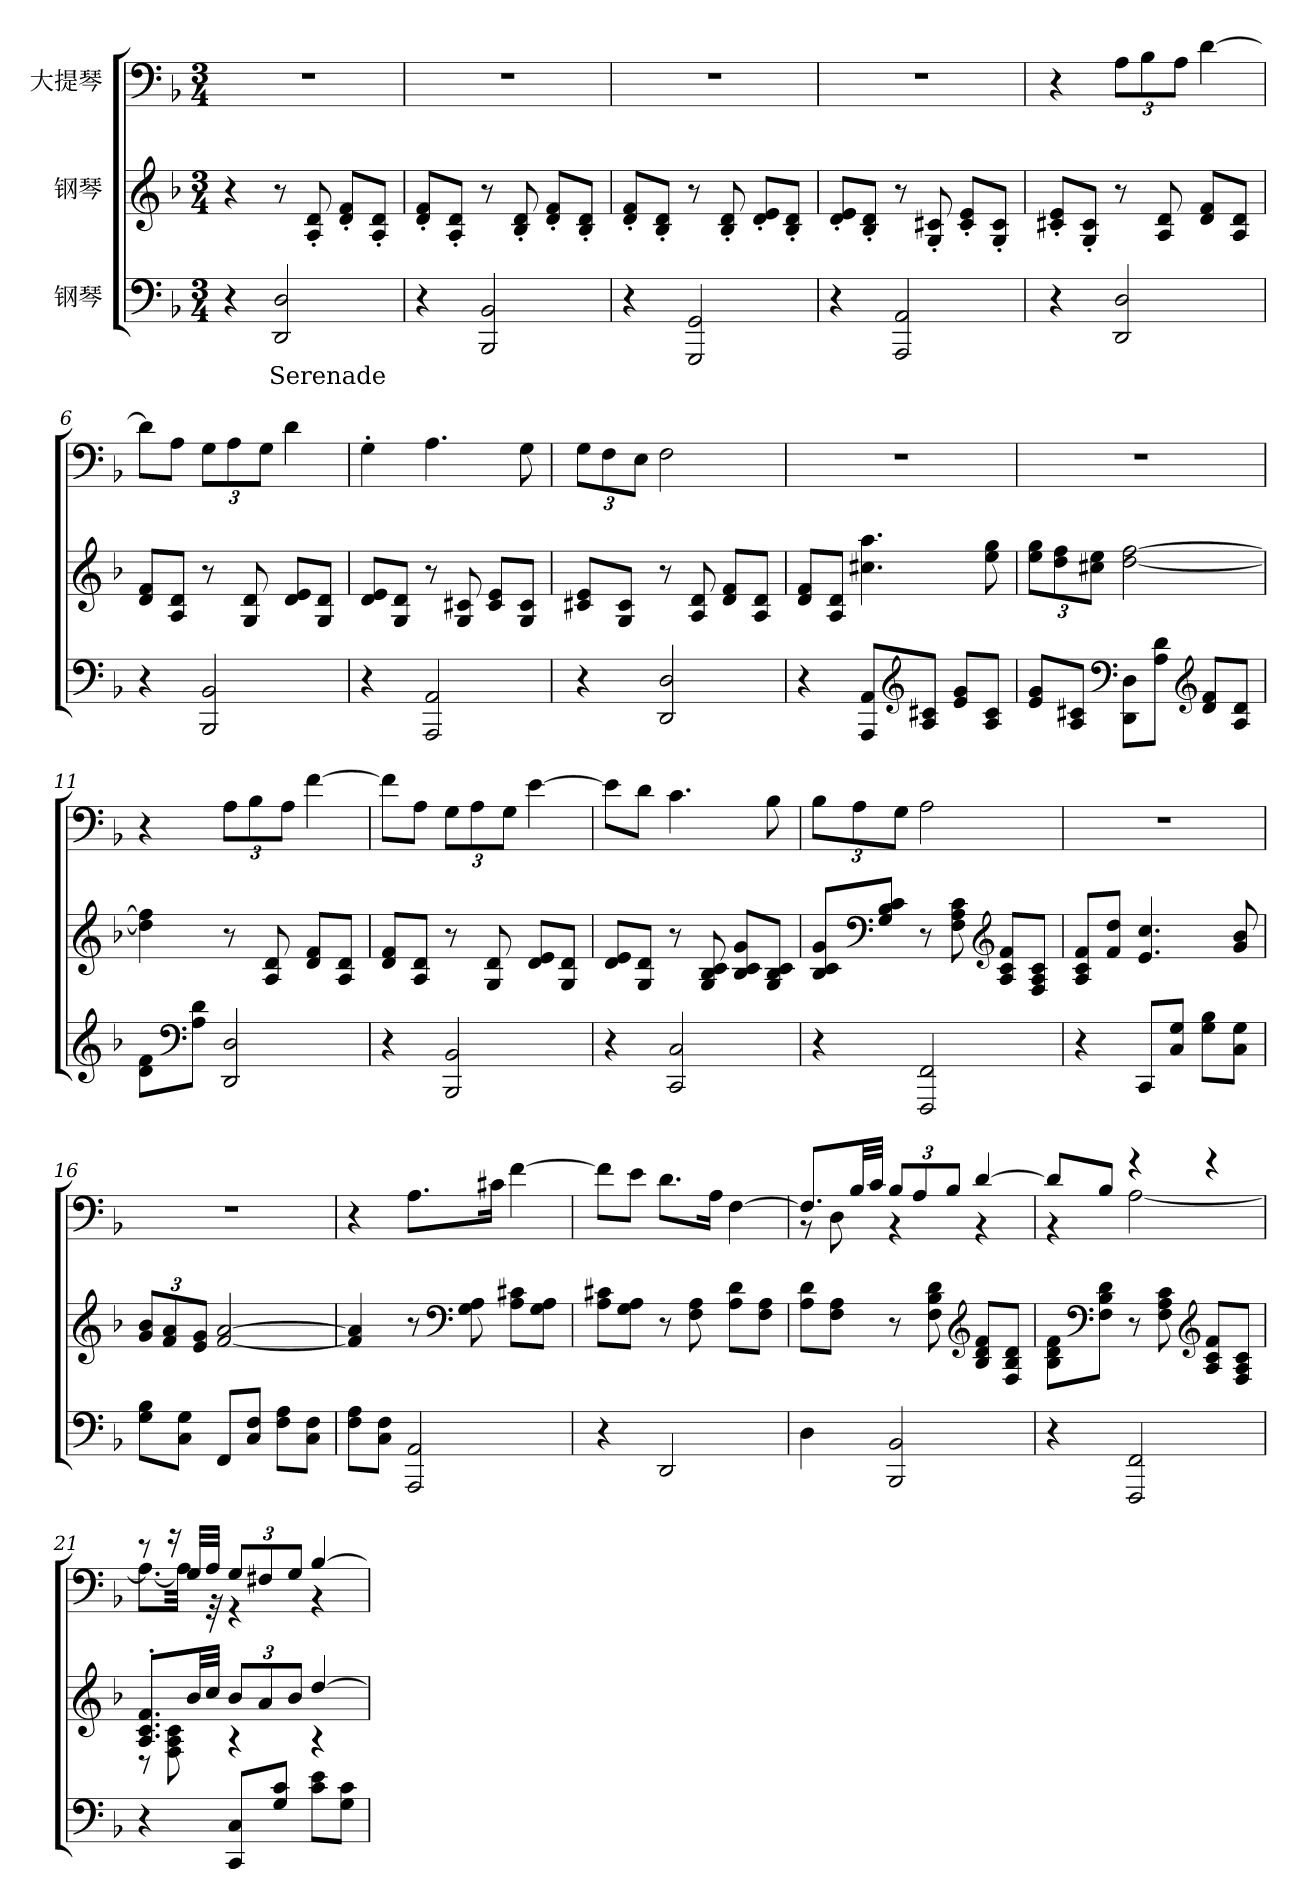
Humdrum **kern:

**kern	**text	**kern	**kern
*part3	*part3	*part2	*part1
*staff3	*staff3	*staff2	*staff1
*I"钢琴	*	*I"钢琴	*I"大提琴
*clefF4	*	*clefG2	*clefF4
*k[b-]	*	*k[b-]	*k[b-]
*M3/4	*	*M3/4	*M3/4
*MM70	*	*MM70	*MM70
=1	=1	=1	=1
4r	.	4r	2.r
2DD/ 2D/	Serenade	8r	.
.	.	8A/' 8d/'	.
.	.	8d/' 8f/'L	.
.	.	8A/' 8d/'J	.
=2	=2	=2	=2
4r	.	8d/' 8f/'L	2.r
.	.	8A/' 8d/'J	.
2BBB-/ 2BB-/	.	8r	.
.	.	8B-/' 8d/'	.
.	.	8d/' 8f/'L	.
.	.	8B-/' 8d/'J	.
=3	=3	=3	=3
4r	.	8d/' 8f/'L	2.r
.	.	8B-/' 8d/'J	.
2GGG/ 2GG/	.	8r	.
.	.	8B-/' 8d/'	.
.	.	8d/' 8e/'L	.
.	.	8B-/' 8d/'J	.
=4	=4	=4	=4
4r	.	8d/' 8e/'L	2.r
.	.	8B-/' 8d/'J	.
2AAA/ 2AA/	.	8r	.
.	.	8G/' 8c#X/'	.
.	.	8c#/' 8e/'L	.
.	.	8G/' 8c#/'J	.
=5	=5	=5	=5
4r	.	8c#X/' 8e/'L	4r
.	.	8G/' 8c#/'J	.
*	*	*	*Xbrackettup
*	*	*	*MM70
2DD/ 2D/	.	8r	12A\L
.	.	.	12B-\
.	.	8A/ 8d/	.
.	.	.	12A\J
.	.	8d/ 8f/L	[4d\
.	.	8A/ 8d/J	.
!!LO:LB:g=z
=6	=6	=6	=6
4r	.	8d/ 8f/L	8d\L]
.	.	8A/ 8d/J	8A\J
2BBB-/ 2BB-/	.	8r	12G\L
.	.	.	12A\
.	.	8G/ 8d/	.
.	.	.	12G\J
.	.	8d/ 8e/L	4d\
.	.	8G/ 8d/J	.
=7	=7	=7	=7
4r	.	8d/ 8e/L	4G'\
.	.	8G/ 8d/J	.
2AAA/ 2AA/	.	8r	4.A\
.	.	8G/ 8c#X/	.
.	.	8c#/ 8e/L	.
.	.	8G/ 8c#/J	8G\
=8	=8	=8	=8
4r	.	8c#X/ 8e/L	12G\L
.	.	.	12F\
.	.	8G/ 8c#/J	.
.	.	.	12E\J
2DD/ 2D/	.	8r	2F\
.	.	8A/ 8d/	.
.	.	8d/ 8f/L	.
.	.	8A/ 8d/J	.
=9	=9	=9	=9
4r	.	8d/ 8f/L	2.r
.	.	8A/ 8d/J	.
8AAA/ 8AA/L	.	4.cc#X\ 4.aa\	.
*clefG2	*	*	*
8A/ 8c#X/J	.	.	.
8e/ 8g/L	.	.	.
8A/ 8c#/J	.	8ee\ 8gg\	.
!!LO:LB:g=z
=10	=10	=10	=10
*	*	*Xbrackettup	*
8e/ 8g/L	.	12ee\ 12gg\L	2.r
.	.	12dd\ 12ff\	.
8A/ 8c#X/J	.	.	.
.	.	12cc#X\ 12ee\J	.
*clefF4	*	*	*
8DD\ 8D\L	.	[2dd\ [2ff\	.
8A\ 8d\J	.	.	.
*clefG2	*	*	*
8d/ 8f/L	.	.	.
8A/ 8d/J	.	.	.
=11	=11	=11	=11
8d\ 8f\L	.	4dd\] 4ff\]	4r
*clefF4	*	*	*
8A\ 8d\J	.	.	.
2DD/ 2D/	.	8r	12A\L
.	.	.	12B-\
.	.	8A/ 8d/	.
.	.	.	12A\J
.	.	8d/ 8f/L	[4f\
.	.	8A/ 8d/J	.
=12	=12	=12	=12
4r	.	8d/ 8f/L	8f\L]
.	.	8A/ 8d/J	8A\J
2BBB-/ 2BB-/	.	8r	12G\L
.	.	.	12A\
.	.	8G/ 8d/	.
.	.	.	12G\J
.	.	8d/ 8e/L	[4e\
.	.	8G/ 8d/J	.
=13	=13	=13	=13
4r	.	8d/ 8e/L	8e\L]
.	.	8G/ 8d/J	8d\J
*	*	*	*MM69
2CC/ 2C/	.	8r	4.c\
.	.	8G/ 8B-/ 8c/	.
.	.	8B-/ 8c/ 8g/L	.
*	*	*	*MM61
.	.	8G/ 8B-/ 8c/J	8B-\
!!LO:LB:g=z
=14	=14	=14	=14
*	*	*	*MM70
4r	.	8B-/ 8c/ 8g/L	12B-\L
.	.	.	12A\
*	*	*clefF4	*
.	.	8G/ 8B-/ 8c/J	.
.	.	.	12G\J
2FFF/ 2FF/	.	8r	2A\
.	.	8F\ 8A\ 8c\	.
*	*	*clefG2	*
.	.	8A/ 8c/ 8f/L	.
.	.	8F/ 8A/ 8c/J	.
=15	=15	=15	=15
4r	.	8A/ 8c/ 8f/L	2.r
.	.	8f/ 8dd/J	.
8CC/L	.	4.e/ 4.cc/	.
8C/ 8G/J	.	.	.
8G\ 8B-\L	.	.	.
8C\ 8G\J	.	8g/ 8b-/	.
=16	=16	=16	=16
*	*	*	*MM70
8G\ 8B-\L	.	12g/ 12b-/L	2.r
.	.	12f/ 12a/	.
8C\ 8G\J	.	.	.
.	.	12e/ 12g/J	.
8FF/L	.	[2f/ [2a/	.
8C/ 8F/J	.	.	.
8F\ 8A\L	.	.	.
8C\ 8F\J	.	.	.
=17	=17	=17	=17
8F\ 8A\L	.	4f/] 4a/]	4r
8C\ 8F\J	.	.	.
2AAA/ 2AA/	.	8r	8.A\L
*	*	*clefF4	*
.	.	8G\ 8A\	.
.	.	.	16c#X\Jk
.	.	8A\ 8c#X\L	[4f\
.	.	8G\ 8A\J	.
!!LO:PB:g=z
=18	=18	=18	=18
4r	.	8A\ 8c#X\L	8f\L]
.	.	8G\ 8A\J	8e\J
2DD/	.	8r	8.d\L
.	.	8F\ 8A\	.
.	.	.	16A\Jk
.	.	8A\ 8d\L	[4F\
.	.	8F\ 8A\J	.
=19	=19	=19	=19
*	*	*	*^
4D\	.	8A\ 8d\L	8.F/L]	8r
.	.	8F\ 8A\J	.	8D\
.	.	.	32B-/LL	.
.	.	.	32c/JJJ	.
2BBB-/ 2BB-/	.	8r	12B-/L	4r
.	.	.	12A/	.
.	.	8F\ 8B-\ 8d\	.	.
.	.	.	12B-/J	.
*	*	*clefG2	*	*
.	.	8B-/ 8d/ 8f/L	[4d/	4r
.	.	8F/ 8B-/ 8d/J	.	.
=20	=20	=20	=20	=20
4r	.	8B-\ 8d\ 8f\L	8d/L]	4r
*	*	*clefF4	*	*
.	.	8F\ 8B-\ 8d\J	8B-/J	.
2FFF/ 2FF/	.	8r	4r	[2A\
.	.	8F\ 8A\ 8c\	.	.
*	*	*clefG2	*	*
.	.	8A/ 8c/ 8f/L	4r	.
.	.	8F/ 8A/ 8c/J	.	.
=21	=21	=21	=21	=21
*	*	*^	*	*
4r	.	8.A/' 8.c/' 8.f/'L	8r	8r	8.A\L_
.	.	.	8F\ 8A\ 8c\	16r	.
.	.	32b-/LL	.	32G/LLL	32A\Jkk]
.	.	32cc/JJJ	.	32A/JJJ	32r
8CC/ 8C/L	.	12b-/L	4r	12G/L	4r
.	.	12a/	.	12F#X/	.
8G/ 8c/J	.	.	.	.	.
.	.	12b-/J	.	12G/J	.
8c\ 8e\L	.	[4dd/	4r	[4B-/	4r
8G\ 8c\J	.	.	.	.	.
*	*	*v	*v	*	*
*	*	*	*v	*v
=	=	=	=
*-	*-	*-	*-
